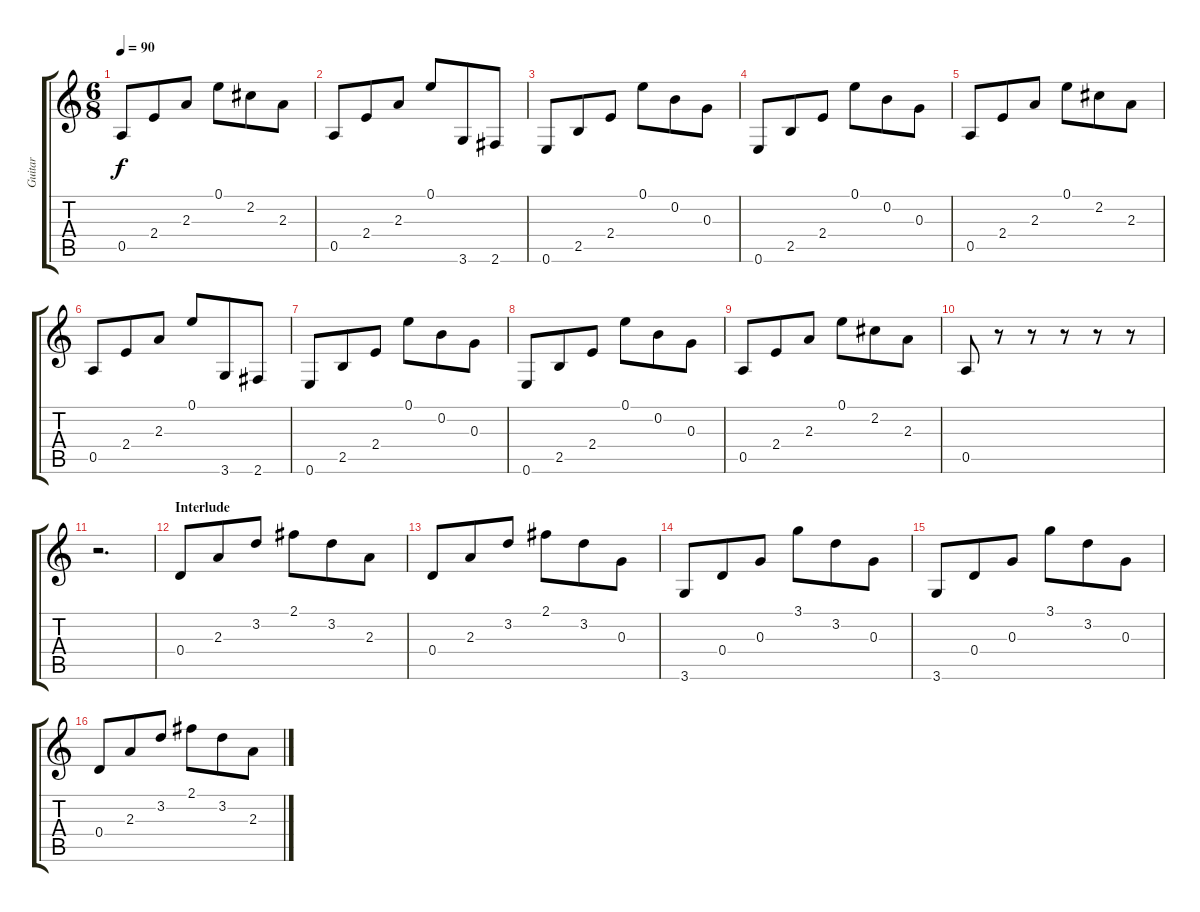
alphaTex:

\track ("Guitar" "Guitar") {instrument acousticguitarsteel}
\staff {score tabs}
\tuning (E4 B3 G3 D3 A2 E2) {hide}
\ts (6 8)
\tempo 90
\clef g2
\ks c
0.5.8{dy f} 2.4.8 2.3.8 0.1.8 2.2.8 2.3.8 |
0.5.8 2.4.8 2.3.8 0.1.8 3.6.8 2.6.8 |
0.6.8 2.5.8 2.4.8 0.1.8 0.2.8 0.3.8 |
0.6.8 2.5.8 2.4.8 0.1.8 0.2.8 0.3.8 |
0.5.8 2.4.8 2.3.8 0.1.8 2.2.8 2.3.8 |
0.5.8 2.4.8 2.3.8 0.1.8 3.6.8 2.6.8 |
0.6.8 2.5.8 2.4.8 0.1.8 0.2.8 0.3.8 |
0.6.8 2.5.8 2.4.8 0.1.8 0.2.8 0.3.8 |
0.5.8 2.4.8 2.3.8 0.1.8 2.2.8 2.3.8 |
0.5.8 r.8 r.8 r.8 r.8 r.8 |
r.2{d} |
\section ("" "Interlude")
0.4.8 2.3.8 3.2.8 2.1.8 3.2.8 2.3.8 |
0.4.8 2.3.8 3.2.8 2.1.8 3.2.8 0.3.8 |
3.6.8 0.4.8 0.3.8 3.1.8 3.2.8 0.3.8 |
3.6.8 0.4.8 0.3.8 3.1.8 3.2.8 0.3.8 |
0.4.8 2.3.8 3.2.8 2.1.8 3.2.8 2.3.8
